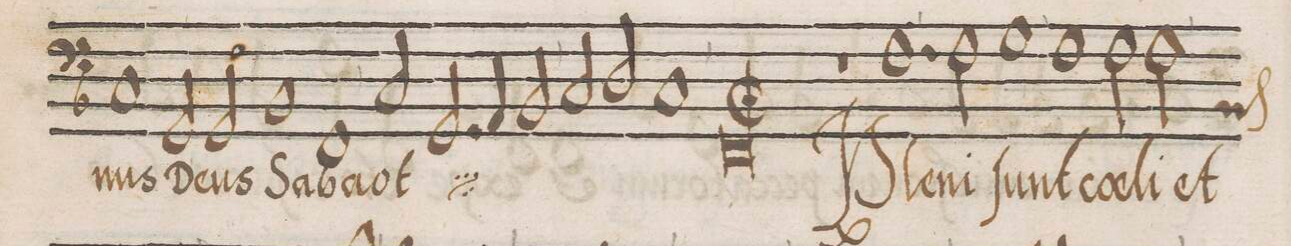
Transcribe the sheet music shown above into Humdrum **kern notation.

**kern	**text
*I"BASSVS	*
*clefF4	*
*k[b-]	*
*met()	*
*M2/1	*
1C	-nus
2GG/	De-
2GG/	-us
=23-	=23-
1BB-	Sa-
1FF	-ba-
=24-	=24-
2C/	-ot
*	*ij
2.GG/	De-
4AA/	.
2BB-/	-us
=25-	=25-
2C/	.
2D/	Sa-
1C	-ba-
=26-	=26-
0FF;	-ot
*	*Xij
=27||	=27||
1r	.
1.F	Ple-
=28-	=28-
2F\	-ni
1G	ſunt
=29-	=29-
1F	coe-
2F\	-li
*custos:BB-	*
2F\	et
=30-	=30-
*-	*-
